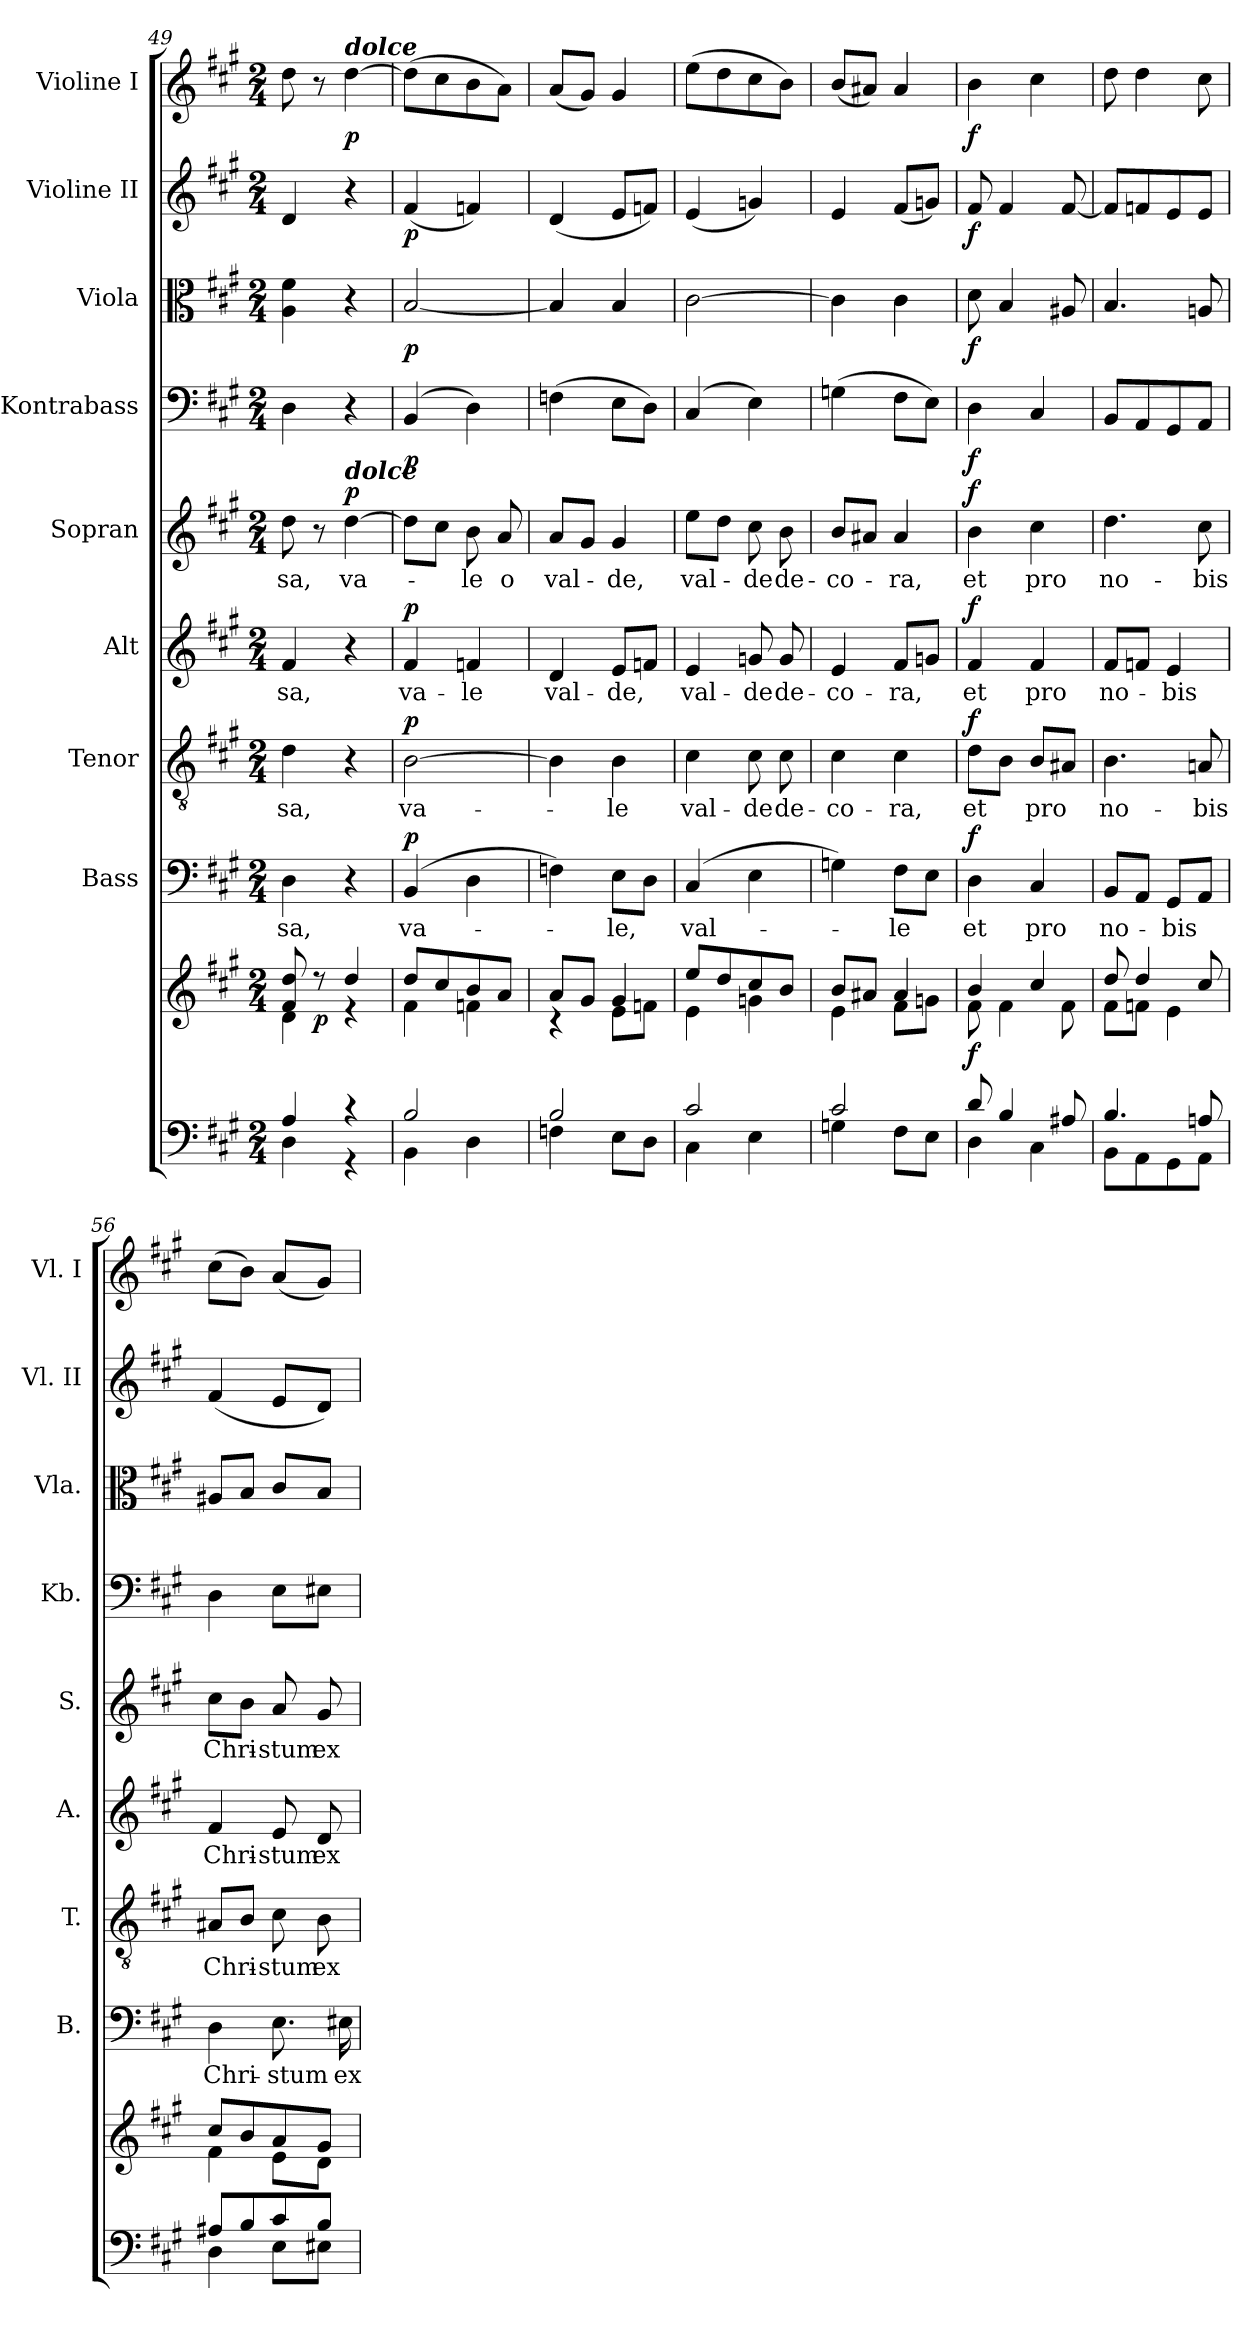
**kern	**kern	**dynam	**kern	**text	**dynam	**kern	**text	**dynam	**kern	**text	**dynam	**kern	**text	**dynam	**kern	**dynam	**kern	**dynam	**kern	**dynam	**kern	**dynam
*part9	*part9	*part9	*part8	*part8	*part8	*part7	*part7	*part7	*part6	*part6	*part6	*part5	*part5	*part5	*part4	*part4	*part3	*part3	*part2	*part2	*part1	*part1
*staff10	*staff9	*staff9/10	*staff8	*staff8	*staff8	*staff7	*staff7	*staff7	*staff6	*staff6	*staff6	*staff5	*staff5	*staff5	*staff4	*staff4	*staff3	*staff3	*staff2	*staff2	*staff1	*staff1
*	*	*	*I"Bass	*	*	*I"Tenor	*	*	*I"Alt	*	*	*I"Sopran	*	*	*I"Kontrabass	*	*I"Viola	*	*I"Violine II	*	*I"Violine I	*
*	*	*	*I'B.	*	*	*I'T.	*	*	*I'A.	*	*	*I'S.	*	*	*I'Kb.	*	*I'Vla.	*	*I'Vl. II	*	*I'Vl. I	*
*clefF4	*clefG2	*	*clefF4	*	*	*clefGv2	*	*	*clefG2	*	*	*clefG2	*	*	*clefF4	*	*clefC3	*	*clefG2	*	*clefG2	*
*	*	*	*	*	*	*	*	*	*	*	*	*	*	*	*ITrd7c12	*	*	*	*	*	*	*
*k[f#c#g#]	*k[f#c#g#]	*	*k[f#c#g#]	*	*	*k[f#c#g#]	*	*	*k[f#c#g#]	*	*	*k[f#c#g#]	*	*	*k[f#c#g#]	*	*k[f#c#g#]	*	*k[f#c#g#]	*	*k[f#c#g#]	*
*A:	*A:	*	*A:	*	*	*A:	*	*	*A:	*	*	*A:	*	*	*A:	*	*A:	*	*A:	*	*A:	*
*M2/4	*M2/4	*	*M2/4	*	*	*M2/4	*	*	*M2/4	*	*	*M2/4	*	*	*M2/4	*	*M2/4	*	*M2/4	*	*M2/4	*
=49	=49	=49	=49	=49	=49	=49	=49	=49	=49	=49	=49	=49	=49	=49	=49	=49	=49	=49	=49	=49	=49	=49
*^	*^	*	*	*	*	*	*	*	*	*	*	*	*	*	*	*	*	*	*	*	*	*
!	!	!	!	!	!	!LO:LY:b	!	!	!LO:LY:b	!	!	!LO:LY:b	!	!	!LO:LY:b	!	!	!	!	!	!	!	!	!
4A/	4D\	8f#/ 8dd/	4d\	.	4D\	-sa,	.	4d\	-sa,	.	4f#/	-sa,	.	8dd\	-sa,	.	4DD\	.	4A\ 4f#\	.	4d/	.	8dd\	.
!	!	!	!	!LO:DY:b	!	!	!	!	!	!	!	!	!	!	!	!	!	!	!	!	!	!	!	!
.	.	8r	.	p	.	.	.	.	.	.	.	.	.	8r	.	.	.	.	.	.	.	.	8r	.
!	!	!	!	!	!	!	!	!	!	!	!	!	!	!	!	!	!	!	!	!	!	!	!LO:TX:a:Bi:t=dolce	!
!	!	!	!	!	!	!	!	!	!	!	!	!	!	!LO:TX:a:Bi:t=dolce	!	!	!	!	!	!	!	!	!	!
!	!	!	!	!	!	!	!	!	!	!	!	!	!	!	!LO:LY:b	!LO:DY:a	!	!	!	!	!	!	!	!LO:DY:b
4r	4r	4dd/	4re	.	4r	.	.	4r	.	.	4r	.	.	[4dd\	va-	p	4r	.	4r	.	4r	.	[4dd\	p
!!LO:PB:g=z
=50	=50	=50	=50	=50	=50	=50	=50	=50	=50	=50	=50	=50	=50	=50	=50	=50	=50	=50	=50	=50	=50	=50	=50	=50
!	!	!	!	!	!	!LO:LY:b	!LO:DY:a	!	!LO:LY:b	!LO:DY:a	!	!LO:LY:b	!LO:DY:a	!	!	!	!	!LO:DY:b	!	!LO:DY:b	!	!LO:DY:b	!	!
2B/	4BB\	8dd/L	4f#\	.	(4BB/	va-	p	[2B\	va-	p	4f#/	va-	p	8dd\L]	.	.	(4BBB/	p	[2B/	p	(<4f#/	p	(>8dd\L]	.
.	.	8cc#/	.	.	.	.	.	.	.	.	.	.	.	8cc#\J	.	.	.	.	.	.	.	.	8cc#\	.
!	!	!	!	!	!	!	!	!	!	!	!	!LO:LY:b	!	!	!LO:LY:b	!	!	!	!	!	!	!	!	!
.	4D\	8b/	4fn\	.	4D\	.	.	.	.	.	4fn/	-le	.	8b\	-le	.	4DD\)	.	.	.	4fn/)	.	8b\	.
!	!	!	!	!	!	!	!	!	!	!	!	!	!	!	!LO:LY:b	!	!	!	!	!	!	!	!	!
.	.	8a/J	.	.	.	.	.	.	.	.	.	.	.	8a/	o	.	.	.	.	.	.	.	8a\J)	.
=51	=51	=51	=51	=51	=51	=51	=51	=51	=51	=51	=51	=51	=51	=51	=51	=51	=51	=51	=51	=51	=51	=51	=51	=51
!	!	!	!	!	!	!	!	!	!	!	!	!LO:LY:b	!	!	!LO:LY:b	!	!	!	!	!	!	!	!	!
2B/	4Fn\	8a/L	4rc	.	4Fn\)	.	.	4B\]	.	.	4d/	val-	.	8a/L	val-	.	(>4FFn\	.	4B/]	.	(<4d/	.	(<8a/L	.
.	.	8g#/J	.	.	.	.	.	.	.	.	.	.	.	8g#/J	.	.	.	.	.	.	.	.	8g#/J)	.
!	!	!	!	!	!	!LO:LY:b	!	!	!LO:LY:b	!	!	!LO:LY:b	!	!	!LO:LY:b	!	!	!	!	!	!	!	!	!
.	8E\L	4g#/	8e\L	.	8E\L	-le,	.	4B\	-le	.	8e/L	-de,	.	4g#/	-de,	.	8EE\L	.	4B/	.	8e/L	.	4g#/	.
.	8D\J	.	8fn\J	.	8D\J	.	.	.	.	.	8fn/J	.	.	.	.	.	8DD\J)	.	.	.	8fn/J)	.	.	.
=52	=52	=52	=52	=52	=52	=52	=52	=52	=52	=52	=52	=52	=52	=52	=52	=52	=52	=52	=52	=52	=52	=52	=52	=52
!	!	!	!	!	!	!LO:LY:b	!	!	!LO:LY:b	!	!	!LO:LY:b	!	!	!LO:LY:b	!	!	!	!	!	!	!	!	!
2c#/	4C#\	8ee/L	4e\	.	(4C#/	val-	.	4c#\	val-	.	4e/	val-	.	8ee\L	val-	.	(4CC#/	.	[2c#\	.	(<4e/	.	(>8ee\L	.
.	.	8dd/	.	.	.	.	.	.	.	.	.	.	.	8dd\J	.	.	.	.	.	.	.	.	8dd\	.
!	!	!	!	!	!	!	!	!	!LO:LY:b	!	!	!LO:LY:b	!	!	!LO:LY:b	!	!	!	!	!	!	!	!	!
.	4E\	8cc#/	4gn\	.	4E\	.	.	8c#\	-de	.	8gn/	-de	.	8cc#\	-de	.	4EE\)	.	.	.	4gn/)	.	8cc#\	.
!	!	!	!	!	!	!	!	!	!LO:LY:b	!	!	!LO:LY:b	!	!	!LO:LY:b	!	!	!	!	!	!	!	!	!
.	.	8b/J	.	.	.	.	.	8c#\	de-	.	8g/	de-	.	8b\	de-	.	.	.	.	.	.	.	8b\J)	.
=53	=53	=53	=53	=53	=53	=53	=53	=53	=53	=53	=53	=53	=53	=53	=53	=53	=53	=53	=53	=53	=53	=53	=53	=53
!	!	!	!	!	!	!	!	!	!LO:LY:b	!	!	!LO:LY:b	!	!	!LO:LY:b	!	!	!	!	!	!	!	!	!
2c#/	4Gn\	8b/L	4e\	.	4Gn\)	.	.	4c#\	-co-	.	4e/	-co-	.	8b/L	-co-	.	(>4GGn\	.	4c#\]	.	4e/	.	(<8b/L	.
.	.	8a#X/J	.	.	.	.	.	.	.	.	.	.	.	8a#X/J	.	.	.	.	.	.	.	.	8a#X/J)	.
!	!	!	!	!	!	!LO:LY:b	!	!	!LO:LY:b	!	!	!LO:LY:b	!	!	!LO:LY:b	!	!	!	!	!	!	!	!	!
.	8F#\L	4a#/	8f#\L	.	8F#\L	-le	.	4c#\	-ra,	.	8f#/L	-ra,	.	4a#/	-ra,	.	8FF#\L	.	4c#\	.	(<8f#/L	.	4a#/	.
.	8E\J	.	8gn\J	.	8E\J	.	.	.	.	.	8gn/J	.	.	.	.	.	8EE\J)	.	.	.	8gn/J)	.	.	.
=54	=54	=54	=54	=54	=54	=54	=54	=54	=54	=54	=54	=54	=54	=54	=54	=54	=54	=54	=54	=54	=54	=54	=54	=54
!	!	!	!	!LO:DY:b	!	!LO:LY:b	!LO:DY:a	!	!LO:LY:b	!LO:DY:a	!	!LO:LY:b	!LO:DY:a	!	!LO:LY:b	!LO:DY:a	!	!LO:DY:b	!	!LO:DY:b	!	!LO:DY:b	!	!LO:DY:b
8d/	4D\	4b/	8f#\	f	4D\	et	f	8d\L	et	f	4f#/	et	f	4b\	et	f	4DD\	f	8d\	f	8f#/	f	4b\	f
4B/	.	.	4f#\	.	.	.	.	8B\J	.	.	.	.	.	.	.	.	.	.	4B/	.	4f#/	.	.	.
!	!	!	!	!	!	!LO:LY:b	!	!	!LO:LY:b	!	!	!LO:LY:b	!	!	!LO:LY:b	!	!	!	!	!	!	!	!	!
.	4C#\	4cc#/	.	.	4C#/	pro	.	8B/L	pro	.	4f#/	pro	.	4cc#\	pro	.	4CC#/	.	.	.	.	.	4cc#\	.
8A#X/	.	.	8f#\	.	.	.	.	8A#X/J	.	.	.	.	.	.	.	.	.	.	8A#X/	.	[8f#/	.	.	.
=55	=55	=55	=55	=55	=55	=55	=55	=55	=55	=55	=55	=55	=55	=55	=55	=55	=55	=55	=55	=55	=55	=55	=55	=55
!	!	!	!	!	!	!LO:LY:b	!	!	!LO:LY:b	!	!	!LO:LY:b	!	!	!LO:LY:b	!	!	!	!	!	!	!	!	!
4.B/	8BB\L	8dd/	8f#\L	.	8BB/L	no-	.	4.B\	no-	.	8f#/L	no-	.	4.dd\	no-	.	8BBB/L	.	4.B/	.	8f#/L]	.	8dd\	.
.	8AA\	4dd/	8fn\J	.	8AA/J	.	.	.	.	.	8fn/J	.	.	.	.	.	8AAA/	.	.	.	8fn/	.	4dd\	.
!	!	!	!	!	!	!LO:LY:b	!	!	!	!	!	!LO:LY:b	!	!	!	!	!	!	!	!	!	!	!	!
.	8GG#\	.	4e\	.	8GG#/L	-bis	.	.	.	.	4e/	-bis	.	.	.	.	8GGG#/	.	.	.	8e/	.	.	.
!	!	!	!	!	!	!	!	!	!LO:LY:b	!	!	!	!	!	!LO:LY:b	!	!	!	!	!	!	!	!	!
8An/	8AA\J	8cc#/	.	.	8AA/J	.	.	8An/	-bis	.	.	.	.	8cc#\	-bis	.	8AAA/J	.	8An/	.	8e/J	.	8cc#\	.
!!LO:PB:g=z
=56	=56	=56	=56	=56	=56	=56	=56	=56	=56	=56	=56	=56	=56	=56	=56	=56	=56	=56	=56	=56	=56	=56	=56	=56
!	!	!	!	!	!	!LO:LY:b	!	!	!LO:LY:b	!	!	!LO:LY:b	!	!	!LO:LY:b	!	!	!	!	!	!	!	!	!
8A#X/L	4D\	8cc#/L	4f#\	.	4D\	Chri-	.	8A#X/L	Chri-	.	4f#/	Chri-	.	8cc#\L	Chri-	.	4DD\	.	8A#X/L	.	(<4f#/	.	(>8cc#\L	.
8B/	.	8b/	.	.	.	.	.	8B/J	.	.	.	.	.	8b\J	.	.	.	.	8B/J	.	.	.	8b\J)	.
!	!	!	!	!	!	!LO:LY:b	!	!	!LO:LY:b	!	!	!LO:LY:b	!	!	!LO:LY:b	!	!	!	!	!	!	!	!	!
8c#/	8E\L	8a/	8e\L	.	8.E\	-stum	.	8c#\	-stum	.	8e/	-stum	.	8a/	-stum	.	8EE\L	.	8c#/L	.	8e/L	.	(<8a/L	.
!	!	!	!	!	!	!	!	!	!LO:LY:b	!	!	!LO:LY:b	!	!	!LO:LY:b	!	!	!	!	!	!	!	!	!
8B/J	8E#X\J	8g#/J	8d\J	.	.	.	.	8B\	ex-	.	8d/	ex-	.	8g#/	ex-	.	8EE#X\J	.	8B/J	.	8d/J)	.	8g#/J)	.
!	!	!	!	!	!	!LO:LY:b	!	!	!	!	!	!	!	!	!	!	!	!	!	!	!	!	!	!
.	.	.	.	.	16E#X\	ex-	.	.	.	.	.	.	.	.	.	.	.	.	.	.	.	.	.	.
*v	*v	*	*	*	*	*	*	*	*	*	*	*	*	*	*	*	*	*	*	*	*	*	*	*
*	*v	*v	*	*	*	*	*	*	*	*	*	*	*	*	*	*	*	*	*	*	*	*	*
=	=	=	=	=	=	=	=	=	=	=	=	=	=	=	=	=	=	=	=	=	=	=
*-	*-	*-	*-	*-	*-	*-	*-	*-	*-	*-	*-	*-	*-	*-	*-	*-	*-	*-	*-	*-	*-	*-
